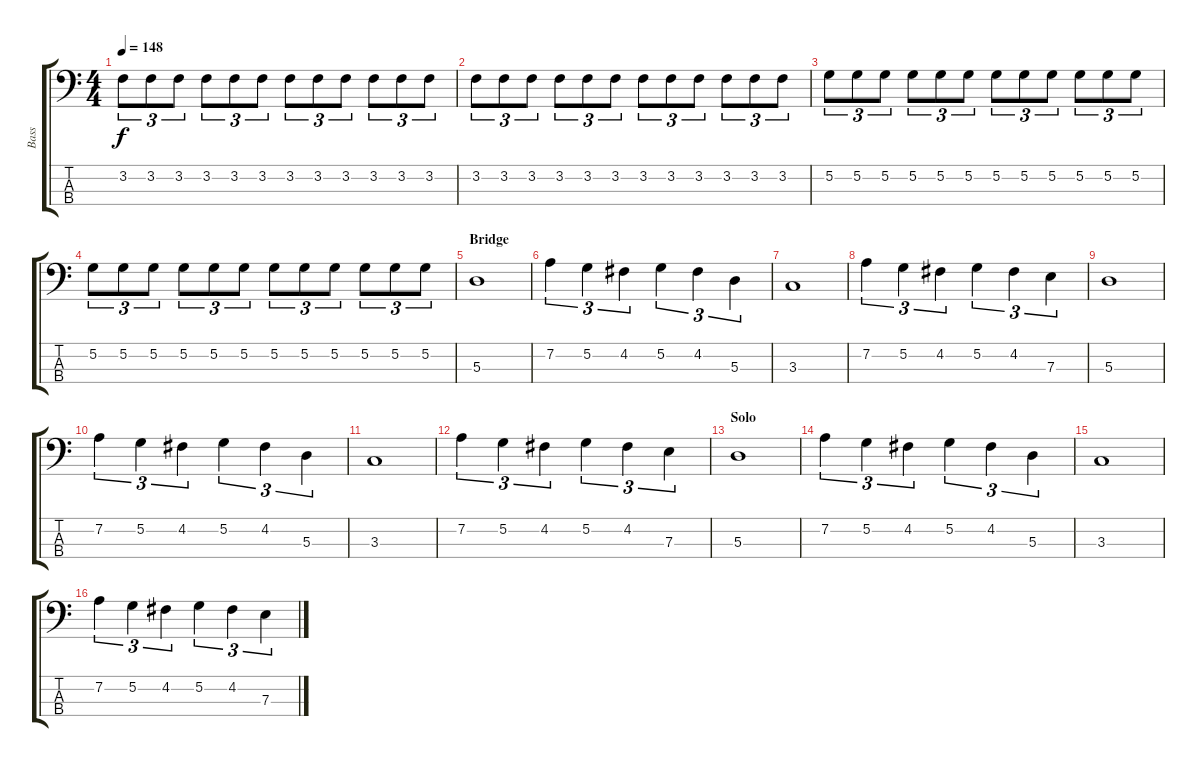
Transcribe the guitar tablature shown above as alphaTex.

\track ("Bass" "Bass") {instrument electricbasspick}
\staff {score tabs}
\tuning (G2 D2 A1 E1) {hide}
\ts (4 4)
\tempo 148
\clef f4
\ks c
3.2.8{tu (3 2) dy f} 3.2.8{tu (3 2)} 3.2.8{tu (3 2)} 3.2.8{tu (3 2)} 3.2.8{tu (3 2)} 3.2.8{tu (3 2)} 3.2.8{tu (3 2)} 3.2.8{tu (3 2)} 3.2.8{tu (3 2)} 3.2.8{tu (3 2)} 3.2.8{tu (3 2)} 3.2.8{tu (3 2)} |
3.2.8{tu (3 2)} 3.2.8{tu (3 2)} 3.2.8{tu (3 2)} 3.2.8{tu (3 2)} 3.2.8{tu (3 2)} 3.2.8{tu (3 2)} 3.2.8{tu (3 2)} 3.2.8{tu (3 2)} 3.2.8{tu (3 2)} 3.2.8{tu (3 2)} 3.2.8{tu (3 2)} 3.2.8{tu (3 2)} |
5.2.8{tu (3 2)} 5.2.8{tu (3 2)} 5.2.8{tu (3 2)} 5.2.8{tu (3 2)} 5.2.8{tu (3 2)} 5.2.8{tu (3 2)} 5.2.8{tu (3 2)} 5.2.8{tu (3 2)} 5.2.8{tu (3 2)} 5.2.8{tu (3 2)} 5.2.8{tu (3 2)} 5.2.8{tu (3 2)} |
5.2.8{tu (3 2)} 5.2.8{tu (3 2)} 5.2.8{tu (3 2)} 5.2.8{tu (3 2)} 5.2.8{tu (3 2)} 5.2.8{tu (3 2)} 5.2.8{tu (3 2)} 5.2.8{tu (3 2)} 5.2.8{tu (3 2)} 5.2.8{tu (3 2)} 5.2.8{tu (3 2)} 5.2.8{tu (3 2)} |
\section ("" "Bridge")
5.3.1 |
7.2.4{tu (3 2)} 5.2.4{tu (3 2)} 4.2.4{tu (3 2)} 5.2.4{tu (3 2)} 4.2.4{tu (3 2)} 5.3.4{tu (3 2)} |
3.3.1 |
7.2.4{tu (3 2)} 5.2.4{tu (3 2)} 4.2.4{tu (3 2)} 5.2.4{tu (3 2)} 4.2.4{tu (3 2)} 7.3.4{tu (3 2)} |
5.3.1 |
7.2.4{tu (3 2)} 5.2.4{tu (3 2)} 4.2.4{tu (3 2)} 5.2.4{tu (3 2)} 4.2.4{tu (3 2)} 5.3.4{tu (3 2)} |
3.3.1 |
7.2.4{tu (3 2)} 5.2.4{tu (3 2)} 4.2.4{tu (3 2)} 5.2.4{tu (3 2)} 4.2.4{tu (3 2)} 7.3.4{tu (3 2)} |
\section ("" "Solo")
5.3.1 |
7.2.4{tu (3 2)} 5.2.4{tu (3 2)} 4.2.4{tu (3 2)} 5.2.4{tu (3 2)} 4.2.4{tu (3 2)} 5.3.4{tu (3 2)} |
3.3.1 |
7.2.4{tu (3 2)} 5.2.4{tu (3 2)} 4.2.4{tu (3 2)} 5.2.4{tu (3 2)} 4.2.4{tu (3 2)} 7.3.4{tu (3 2)}
